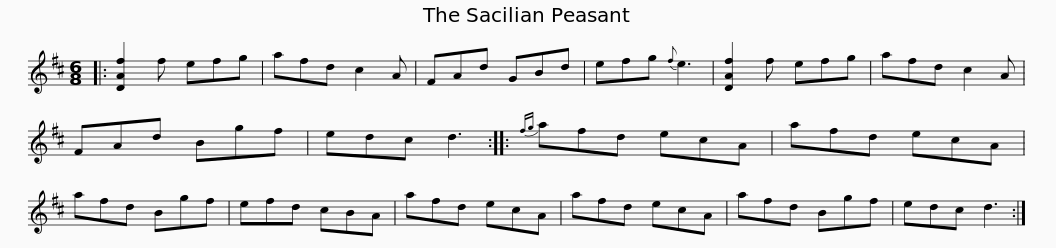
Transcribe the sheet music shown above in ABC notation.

X:1
L:1/8
M:6/8
I:linebreak $
K:D
V:1 treble
V:1
|: [DAf]2 f efg | afd c2 A | FAd GBd | efg{f} e3 | [DAf]2 f efg | %5
 afd c2 A | FAd Bgf |$ edc d3 ::{fg} afd ecA | afd ecA | %10
 afd Bgf | efd cBA | afd ecA | afd ecA |$ afd Bgf | %15
 edc d3 :| %16
